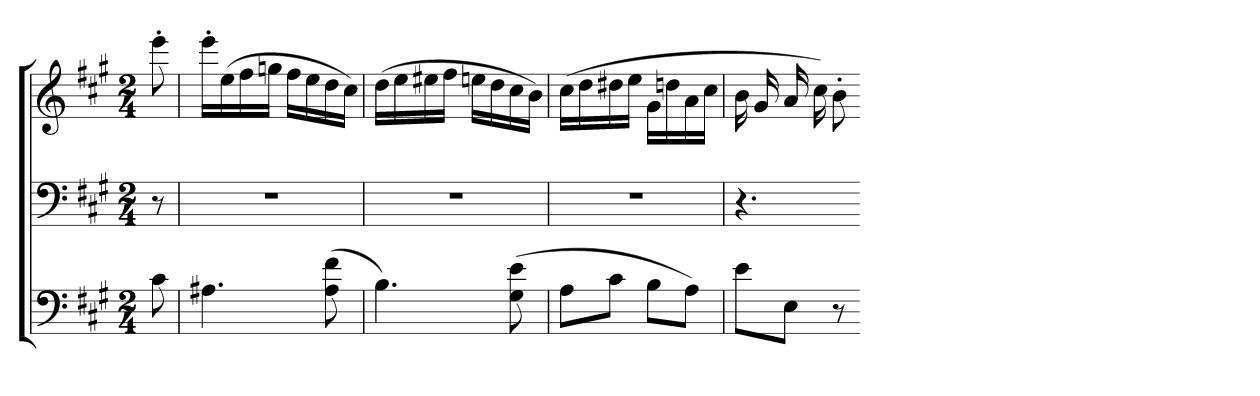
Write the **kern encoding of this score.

**kern	**kern	**kern
*part3	*part2	*part1
*staff3	*staff2	*staff1
*clefF4	*clefF4	*clefG2
*k[f#c#g#]	*k[f#c#g#]	*k[f#c#g#]
*A:	*A:	*A:
*M2/4	*M2/4	*M2/4
=	=	=
8c#	8r	8eee'
=61	=61	=61
4.A#X	2r	16eee'LL
.	.	(16ee
.	.	16ff#
.	.	16ggnJJ
.	.	16ff#LL
.	.	16ee
(8A# 8f#	.	16dd
.	.	16cc#JJ)
=62	=62	=62
4.B)	2r	(16ddLL
.	.	16ee
.	.	16ee#X
.	.	16ff#JJ
.	.	16eenLL
.	.	16dd
(8G# 8e	.	16cc#
.	.	16bJJ)
=63	=63	=63
8AL	2r	(16cc#LL
.	.	16dd
8c#J	.	16dd#X
.	.	16eeJJ
8BL	.	16g#LL
.	.	16ddn
8AJ)	.	16a
.	.	16cc#JJ
=64	=64	=64
8eL	4.r	16b
.	.	16g#
8EJ	.	16a
.	.	16cc#)
8r	.	8b'
=-	=-	=-
*-	*-	*-
